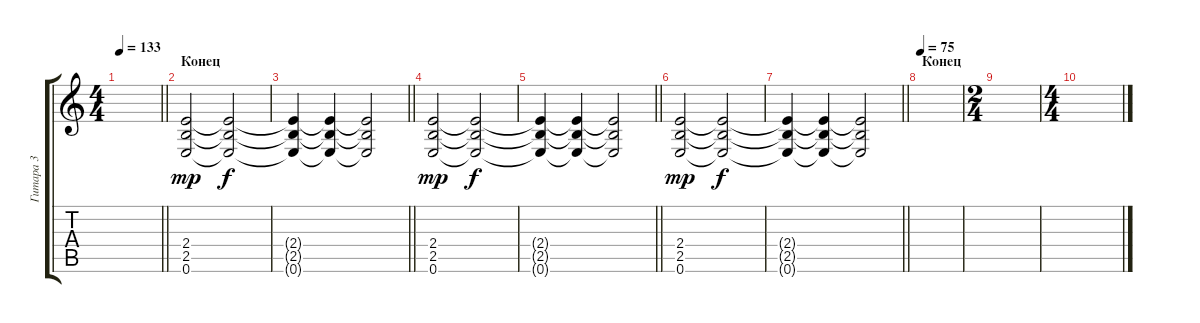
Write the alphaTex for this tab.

\track ("Гитара 3" "Гитара 3") {instrument distortionguitar}
\staff {score tabs}
\tuning (E4 B3 G3 D3 A2 E2) {hide}
\ts (4 4)
\tempo 133
\clef g2
\barLineRight lightlight
\ks c
|
\section ("" "Конец")
(2.4 2.5 0.6).2{dy mp} (2.4{t} 2.5{t} 0.6{t}).2{dy f volume 0} |
\barLineRight lightlight
(2.4{t} 2.5{t} 0.6{t}).4 (2.4{t} 2.5{t} 0.6{t}).4 (2.4{t} 2.5{t} 0.6{t}).2 |
(2.4 2.5 0.6).2{dy mp volume 16} (2.4{t} 2.5{t} 0.6{t}).2{dy f volume 0} |
\barLineRight lightlight
(2.4{t} 2.5{t} 0.6{t}).4 (2.4{t} 2.5{t} 0.6{t}).4 (2.4{t} 2.5{t} 0.6{t}).2 |
(2.4 2.5 0.6).2{dy mp volume 16} (2.4{t} 2.5{t} 0.6{t}).2{dy f volume 0} |
\barLineRight lightlight
(2.4{t} 2.5{t} 0.6{t}).4 (2.4{t} 2.5{t} 0.6{t}).4 (2.4{t} 2.5{t} 0.6{t}).2 |
\section ("" "Конец")
\tempo 75
|
\ts (2 4)
|
\ts (4 4)
